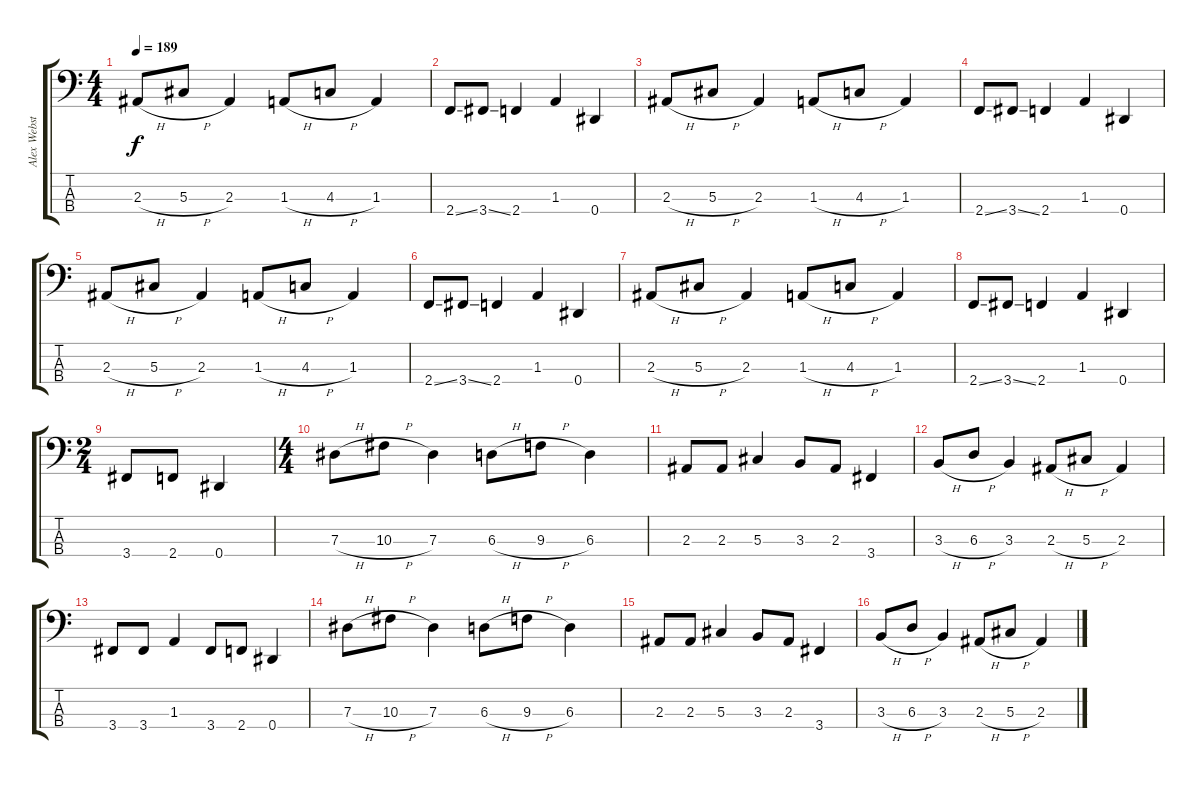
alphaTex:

\track ("Alex Webster" "Alex Webst") {instrument electricbassfinger}
\staff {score tabs}
\tuning (Gb2 Db2 Ab1 Eb1) {hide}
\ts (4 4)
\tempo 189
\clef f4
\ks c
2.3{h}.8{dy f} 5.3{h}.8 2.3.4 1.3{h}.8 4.3{h}.8 1.3.4 |
2.4{ss}.8 3.4{ss}.8 2.4.4 1.3.4 0.4.4 |
2.3{h}.8 5.3{h}.8 2.3.4 1.3{h}.8 4.3{h}.8 1.3.4 |
2.4{ss}.8 3.4{ss}.8 2.4.4 1.3.4 0.4.4 |
2.3{h}.8 5.3{h}.8 2.3.4 1.3{h}.8 4.3{h}.8 1.3.4 |
2.4{ss}.8 3.4{ss}.8 2.4.4 1.3.4 0.4.4 |
2.3{h}.8 5.3{h}.8 2.3.4 1.3{h}.8 4.3{h}.8 1.3.4 |
2.4{ss}.8 3.4{ss}.8 2.4.4 1.3.4 0.4.4 |
\ts (2 4)
3.4.8 2.4.8 0.4.4 |
\ts (4 4)
7.3{h}.8 10.3{h}.8 7.3.4 6.3{h}.8 9.3{h}.8 6.3.4 |
2.3.8 2.3.8 5.3.4 3.3.8 2.3.8 3.4.4 |
3.3{h}.8 6.3{h}.8 3.3.4 2.3{h}.8 5.3{h}.8 2.3.4 |
3.4.8 3.4.8 1.3.4 3.4.8 2.4.8 0.4.4 |
7.3{h}.8 10.3{h}.8 7.3.4 6.3{h}.8 9.3{h}.8 6.3.4 |
2.3.8 2.3.8 5.3.4 3.3.8 2.3.8 3.4.4 |
3.3{h}.8 6.3{h}.8 3.3.4 2.3{h}.8 5.3{h}.8 2.3.4
